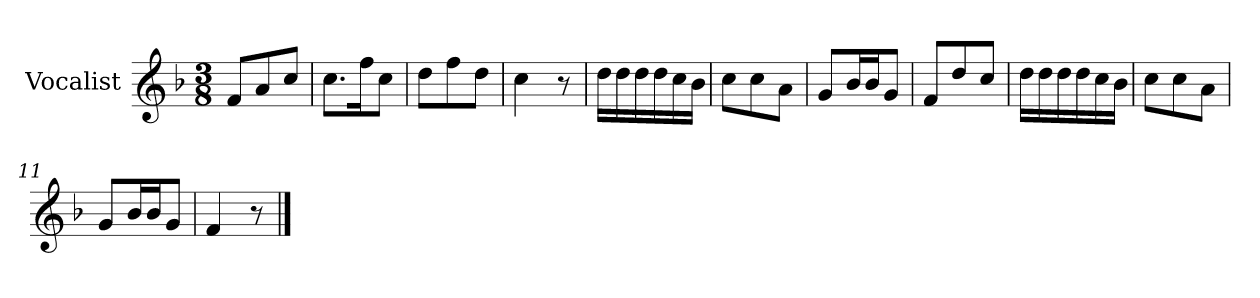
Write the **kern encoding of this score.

**kern
*part1
*staff1
*I"Vocalist
*k[b-]
*F:
*M3/8
=1
8fL
8a
8ccJ
=2
8.ccL
16ffK
8ccJ
=3
8ddL
8ff
8ddJ
=4
4cc
8r
=5
16ddLL
16dd
16dd
16dd
16cc
16b-JJ
=6
8ccL
8cc
8aJ
=7
8gL
16b-L
16b-J
8gJ
=8
8fL
8dd
8ccJ
=9
16ddLL
16dd
16dd
16dd
16cc
16b-JJ
=10
8ccL
8cc
8aJ
=11
8gL
16b-L
16b-J
8gJ
=12
4f
8r
==
*-
